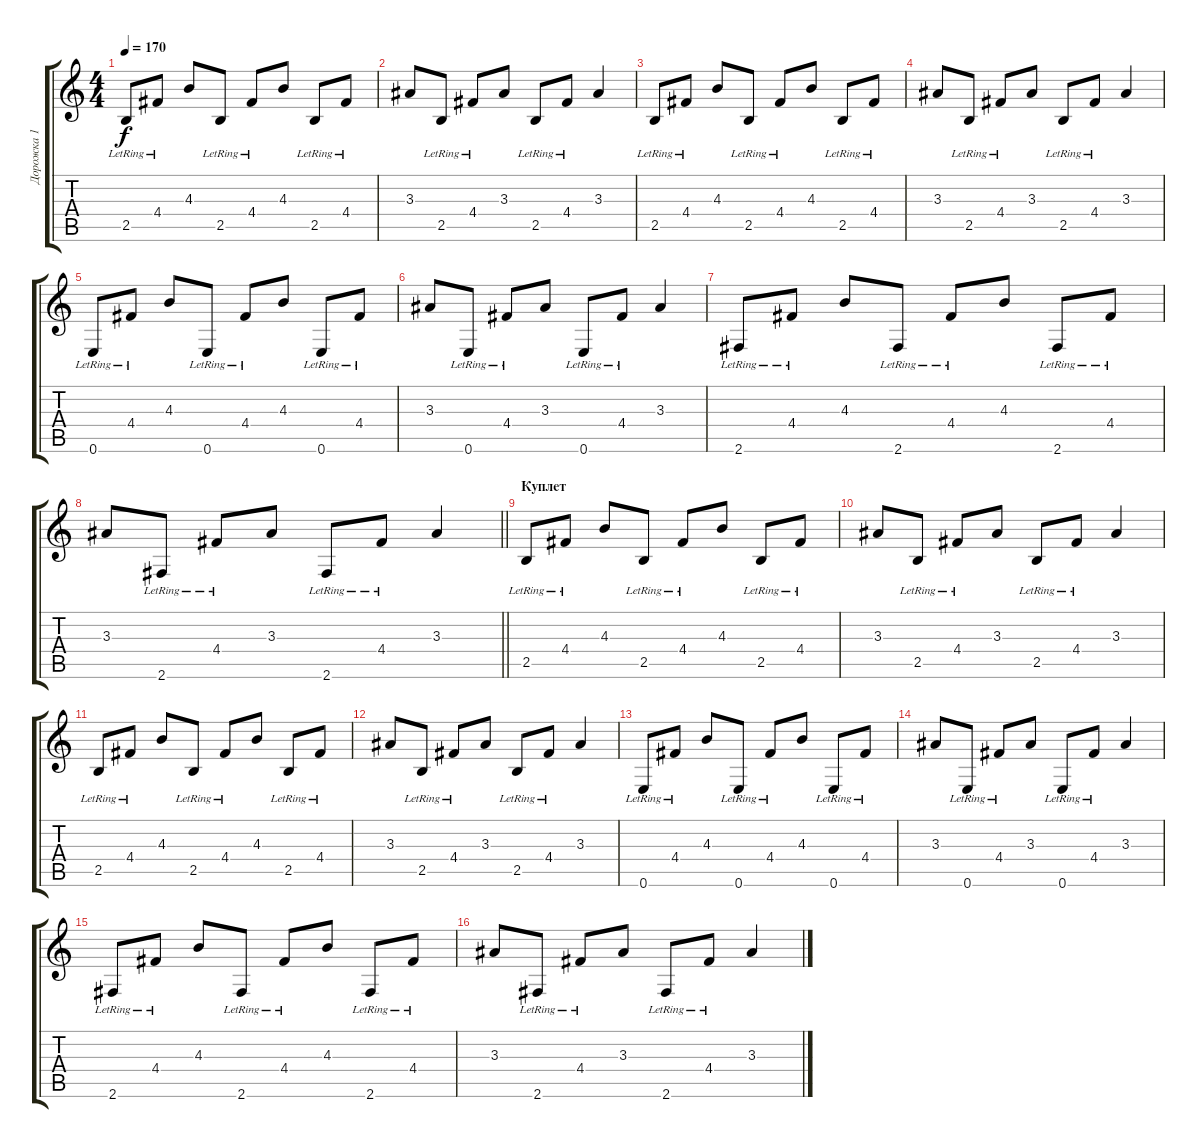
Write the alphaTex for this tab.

\track ("Дорожка 1" "Дорожка 1") {instrument electricguitarclean}
\staff {score tabs}
\tuning (E4 B3 G3 D3 A2 E2) {hide}
\ts (4 4)
\tempo 170
\clef g2
\ks c
2.5{lr}.8{dy f} 4.4{lr}.8 4.3.8 2.5{lr}.8 4.4{lr}.8 4.3.8 2.5{lr}.8 4.4{lr}.8 |
3.3.8 2.5{lr}.8 4.4{lr}.8 3.3.8 2.5{lr}.8 4.4{lr}.8 3.3.4 |
2.5{lr}.8 4.4{lr}.8 4.3.8 2.5{lr}.8 4.4{lr}.8 4.3.8 2.5{lr}.8 4.4{lr}.8 |
3.3.8 2.5{lr}.8 4.4{lr}.8 3.3.8 2.5{lr}.8 4.4{lr}.8 3.3.4 |
0.6{lr}.8 4.4{lr}.8 4.3.8 0.6{lr}.8 4.4{lr}.8 4.3.8 0.6{lr}.8 4.4{lr}.8 |
3.3.8 0.6{lr}.8 4.4{lr}.8 3.3.8 0.6{lr}.8 4.4{lr}.8 3.3.4 |
2.6{lr}.8 4.4{lr}.8 4.3.8 2.6{lr}.8 4.4{lr}.8 4.3.8 2.6{lr}.8 4.4{lr}.8 |
\barLineRight lightlight
3.3.8 2.6{lr}.8 4.4{lr}.8 3.3.8 2.6{lr}.8 4.4{lr}.8 3.3.4 |
\section ("" "Куплет")
2.5{lr}.8 4.4{lr}.8 4.3.8 2.5{lr}.8 4.4{lr}.8 4.3.8 2.5{lr}.8 4.4{lr}.8 |
3.3.8 2.5{lr}.8 4.4{lr}.8 3.3.8 2.5{lr}.8 4.4{lr}.8 3.3.4 |
2.5{lr}.8 4.4{lr}.8 4.3.8 2.5{lr}.8 4.4{lr}.8 4.3.8 2.5{lr}.8 4.4{lr}.8 |
3.3.8 2.5{lr}.8 4.4{lr}.8 3.3.8 2.5{lr}.8 4.4{lr}.8 3.3.4 |
0.6{lr}.8 4.4{lr}.8 4.3.8 0.6{lr}.8 4.4{lr}.8 4.3.8 0.6{lr}.8 4.4{lr}.8 |
3.3.8 0.6{lr}.8 4.4{lr}.8 3.3.8 0.6{lr}.8 4.4{lr}.8 3.3.4 |
2.6{lr}.8 4.4{lr}.8 4.3.8 2.6{lr}.8 4.4{lr}.8 4.3.8 2.6{lr}.8 4.4{lr}.8 |
3.3.8 2.6{lr}.8 4.4{lr}.8 3.3.8 2.6{lr}.8 4.4{lr}.8 3.3.4
